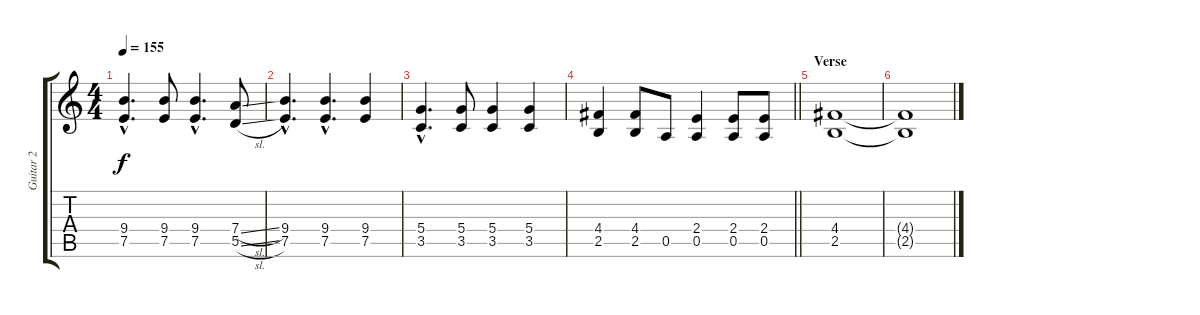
\track ("Guitar 2" "Guitar 2") {instrument overdrivenguitar}
\staff {score tabs}
\tuning (E4 B3 G3 D3 A2 E2) {hide}
\ts (4 4)
\tempo 155
\clef g2
\ks c
(9.4{hac} 7.5{hac}).4{d dy f} (9.4 7.5).8 (9.4{hac} 7.5{hac}).4{d} (7.4{sl} 5.5{sl}).8 |
(9.4{hac} 7.5{hac}).4{d} (9.4{hac} 7.5{hac}).4{d} (9.4 7.5).4 |
(5.4{hac} 3.5{hac}).4{d} (5.4 3.5).8 (5.4 3.5).4 (5.4 3.5).4 |
\barLineRight lightlight
(4.4 2.5).4 (4.4 2.5).8 0.5.8 (2.4 0.5).4 (2.4 0.5).8 (2.4 0.5).8 |
\section ("" "Verse")
(4.4 2.5).1{volume 0} |
(4.4{t} 2.5{t}).1
